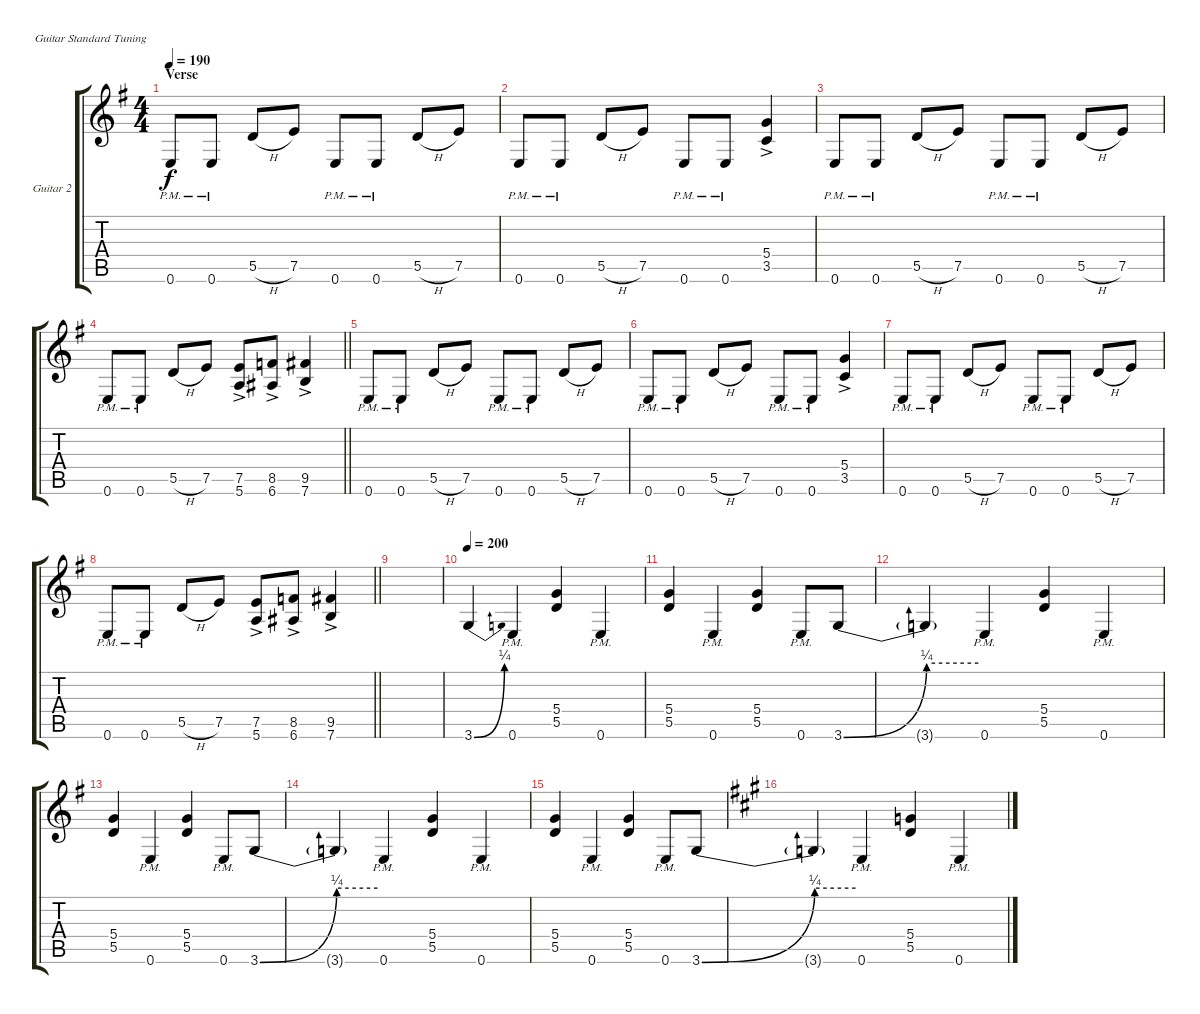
\bracketExtendMode groupsimilarinstruments
\firstSystemTrackNameOrientation horizontal
\otherSystemsTrackNameOrientation horizontal
\track ("Guitar 2" "Guitar 2") {instrument distortionguitar}
\staff {score tabs}
\tuning (E4 B3 G3 D3 A2 E2)
\ts (4 4)
\section ("" "Verse")
\tempo 190
\clef g2
\ks g
0.6{pm}.8{dy f} 0.6{pm}.8 5.5{h}.8 7.5.8 0.6{pm}.8 0.6{pm}.8 5.5{h}.8 7.5.8 |
0.6{pm}.8 0.6{pm}.8 5.5{h}.8 7.5.8 0.6{pm}.8 0.6{pm}.8 (5.4{ac} 3.5{ac}).4 |
0.6{pm}.8 0.6{pm}.8 5.5{h}.8 7.5.8 0.6{pm}.8 0.6{pm}.8 5.5{h}.8 7.5.8 |
\barLineRight lightlight
0.6{pm}.8 0.6{pm}.8 5.5{h}.8 7.5.8 (7.5{ac} 5.6{ac}).8 (8.5{ac} 6.6{ac}).8 (9.5{ac} 7.6{ac}).4 |
0.6{pm}.8 0.6{pm}.8 5.5{h}.8 7.5.8 0.6{pm}.8 0.6{pm}.8 5.5{h}.8 7.5.8 |
0.6{pm}.8 0.6{pm}.8 5.5{h}.8 7.5.8 0.6{pm}.8 0.6{pm}.8 (5.4{ac} 3.5{ac}).4 |
0.6{pm}.8 0.6{pm}.8 5.5{h}.8 7.5.8 0.6{pm}.8 0.6{pm}.8 5.5{h}.8 7.5.8 |
\barLineRight lightlight
0.6{pm}.8 0.6{pm}.8 5.5{h}.8 7.5.8 (7.5{ac} 5.6{ac}).8 (8.5{ac} 6.6{ac}).8 (9.5{ac} 7.6{ac}).4 |
|
\tempo 200
3.6{be (bend 0 0 60 1)}.4 0.6{pm}.4 (5.4 5.5).4 0.6{pm}.4 |
(5.4 5.5).4 0.6{pm}.4 (5.4 5.5).4 0.6{pm}.8 3.6{be (bend 0 0 60 1)}.8 |
3.6{be (hold 0 1 60 1) t}.4 0.6{pm}.4 (5.4 5.5).4 0.6{pm}.4 |
(5.4 5.5).4 0.6{pm}.4 (5.4 5.5).4 0.6{pm}.8 3.6{be (bend 0 0 60 1)}.8 |
3.6{be (hold 0 1 60 1) t}.4 0.6{pm}.4 (5.4 5.5).4 0.6{pm}.4 |
(5.4 5.5).4 0.6{pm}.4 (5.4 5.5).4 0.6{pm}.8 3.6{be (bend 0 0 60 1)}.8 |
\ks a
3.6{be (hold 0 1 60 1) t}.4 0.6{pm}.4 (5.4 5.5).4 0.6{pm}.4
